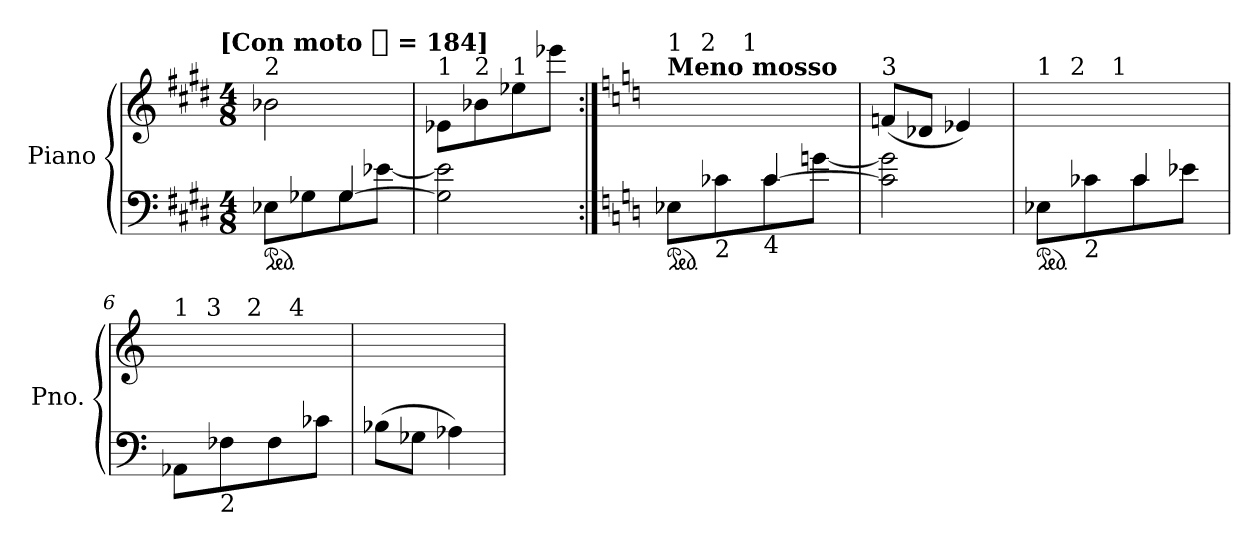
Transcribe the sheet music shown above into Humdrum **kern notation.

**kern	**kern
*part1	*part1
*staff2	*staff1
*I"Piano	*
*I'Pno.	*
*clefF4	*clefG2
*k[f#c#g#d#]	*k[f#c#g#d#]
*E:	*E:
!!LO:TX:omd:t=[Con moto [quarter] = 184]
*M4/8	*M4/8
*MM184	*MM184
=1	=1
*^	*
!	!	!LO:TX:a:t=2
*ped	*	*
4ryy	8E-XL	2b-X
.	8G-X	.
[4G-	8G-	.
.	[8e-XJ	.
=2	=2	=2
!	!	!LO:TX:a:t=1
*v	*v	*
2G-]\ 2e-]\	8e-XL
!	!LO:TX:a:t=2
.	8b-X
!	!LO:TX:a:t=1
.	8ee-X
.	8eee-XJ
=3:|!	=3:|!
*k[]	*k[]
*C:	*C:
*^	*
!	!	!LO:TX:a:B:t=Meno mosso
!	!	!LO:TX:a:t=1
!LO:TX:a:i:t=espress.	!	!
*ped	*	*
4ryy	8E-XL	10ryy
!	!	!LO:TX:a:t=2
.	.	10ryy
!	!LO:TX:b:t=2	!
.	8c-X	.
!	!	!LO:TX:a:t=1
.	.	10ryy
!LO:TX:b:t=4	!	!
[4c-	8c-	.
.	.	10ryy
.	[8gnJ	.
.	.	10ryy
*v	*v	*
=4	=4
!	!LO:TX:a:t=3
2c-]\ 2g]\	(8fnL
.	8d-XJ
.	4e-X)
=5	=5
*^	*
!	!	!LO:TX:a:t=1
*ped	*	*
8E-X\L	4ryy	10ryy
!	!	!LO:TX:a:t=2
.	.	10ryy
!LO:TX:b:t=2	!	!
8c-X	.	.
!	!	!LO:TX:a:t=1
.	.	10ryy
8c-	4c-/	.
.	.	10ryy
8e-XJ	.	.
.	.	10ryy
*v	*v	*
=6	=6
!	!LO:TX:a:t=1
8AA-XL	10ryy
!	!LO:TX:a:t=3
.	10ryy
!LO:TX:b:t=2	!
8F-X	.
!	!LO:TX:a:t=2
.	10ryy
8F-	.
!	!LO:TX:a:t=4
.	5ryy
8c-XJ	.
=7	=7
(8B-XL	2ryy
8G-XJ	.
4A-X)	.
=	=
*-	*-
